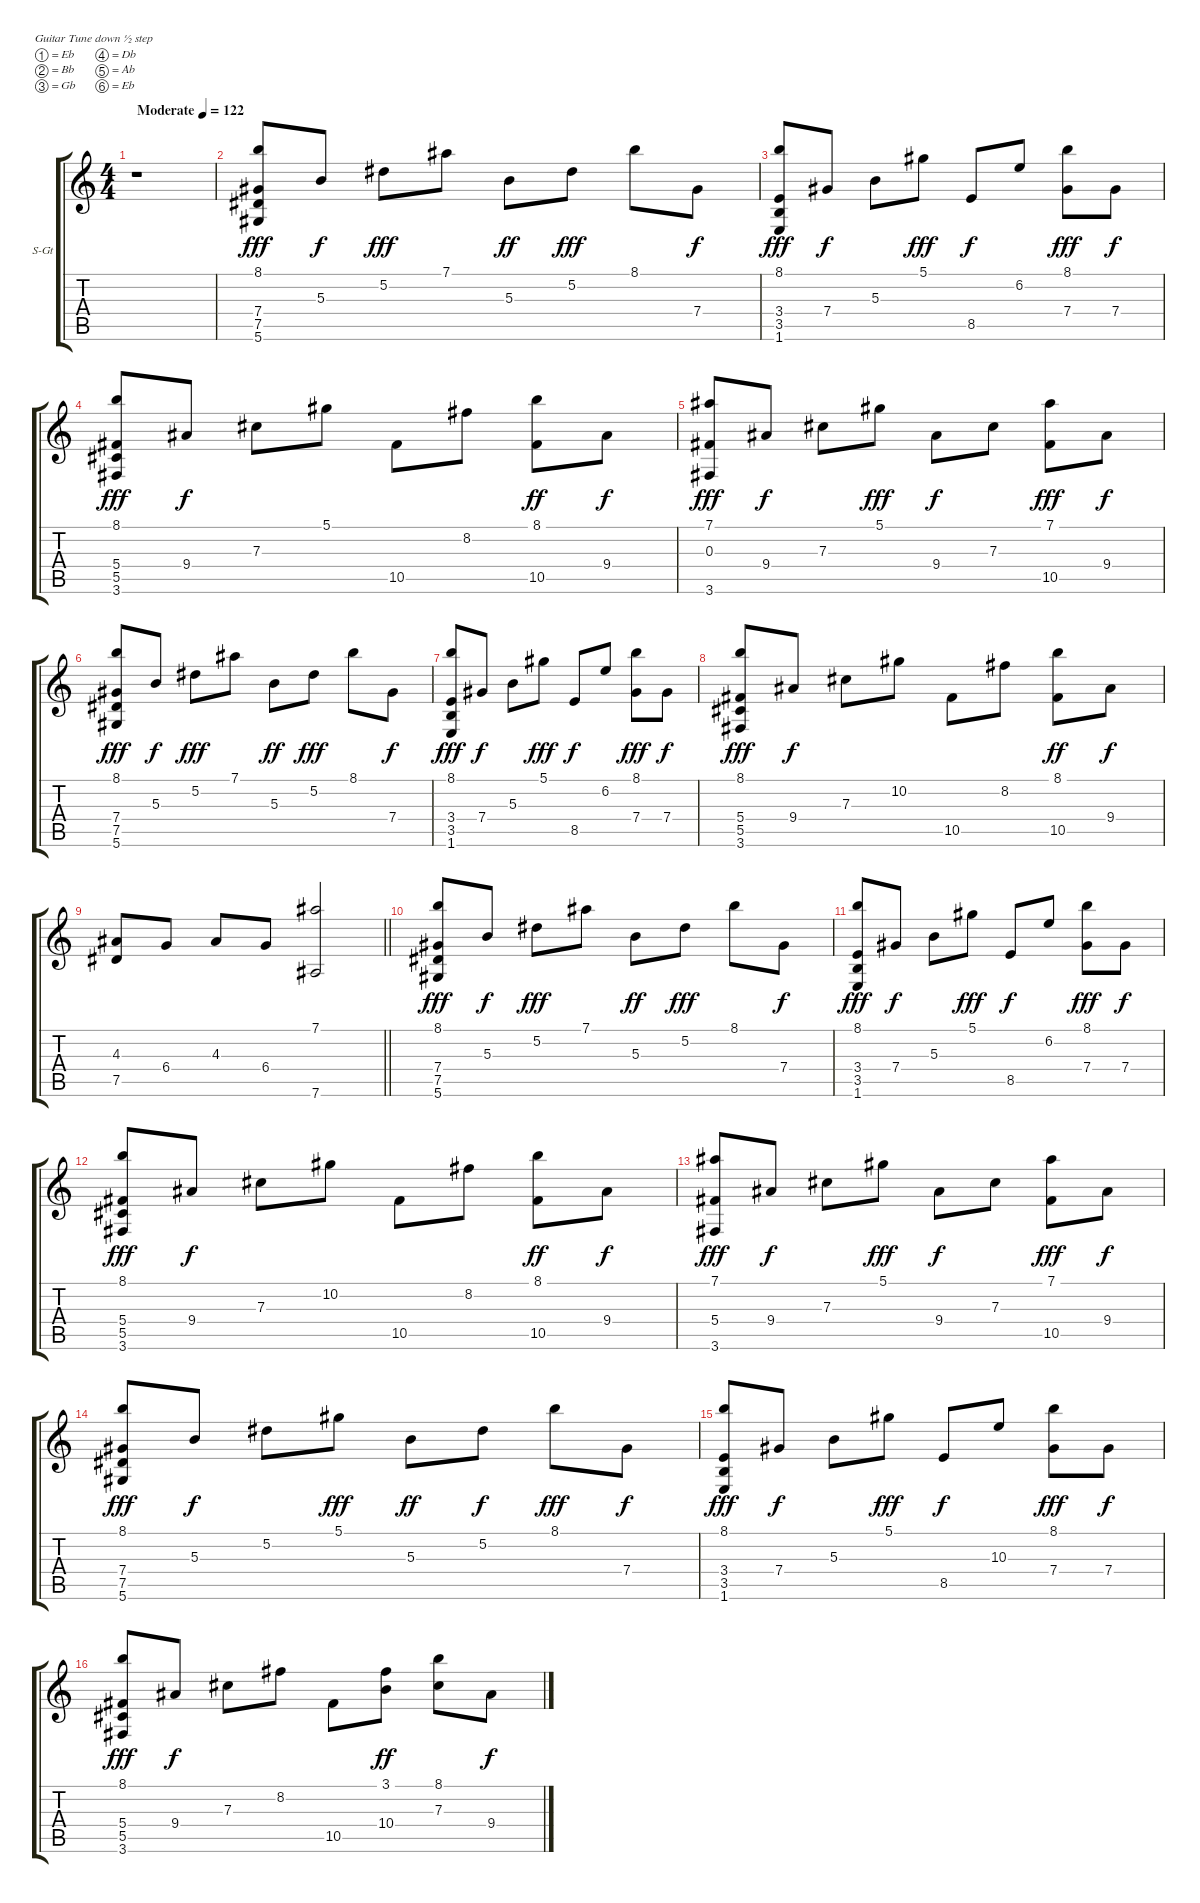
\bracketExtendMode groupsimilarinstruments
\firstSystemTrackNameOrientation horizontal
\otherSystemsTrackNameOrientation horizontal
\track ("Piano" "S-Gt") {instrument acousticgrandpiano}
\staff {score tabs}
\tuning (Eb4 Bb3 Gb3 Db3 Ab2 Eb2)
\displaytranspose 12
\ts (4 4)
\beaming (8 2 2 2 2)
\tempo (122 "Moderate")
\clef g2
\ks c
r.1{dy fff instrument acousticgrandpiano} |
(8.1 7.4 7.5 5.6).8 5.3.8{dy f} 5.2.8{dy fff} 7.1.8 5.3.8{dy ff} 5.2.8{dy fff} 8.1.8 7.4.8{dy f} |
(8.1 3.4 3.5 1.6).8{dy fff} 7.4.8{dy f} 5.3.8 5.1.8{dy fff} 8.5.8{dy f} 6.2.8 (8.1 7.4).8{dy fff} 7.4.8{dy f} |
(8.1 5.4 5.5 3.6).8{dy fff} 9.4.8{dy f} 7.3.8 5.1.8 10.5.8 8.2.8 (8.1 10.5).8{dy ff} 9.4.8{dy f} |
(7.1 0.3 3.6).8{dy fff} 9.4.8{dy f} 7.3.8 5.1.8{dy fff} 9.4.8{dy f} 7.3.8 (7.1 10.5).8{dy fff} 9.4.8{dy f} |
(8.1 7.4 7.5 5.6).8{dy fff} 5.3.8{dy f} 5.2.8{dy fff} 7.1.8 5.3.8{dy ff} 5.2.8{dy fff} 8.1.8 7.4.8{dy f} |
(8.1 3.4 3.5 1.6).8{dy fff} 7.4.8{dy f} 5.3.8 5.1.8{dy fff} 8.5.8{dy f} 6.2.8 (8.1 7.4).8{dy fff} 7.4.8{dy f} |
(8.1 5.4 5.5 3.6).8{dy fff} 9.4.8{dy f} 7.3.8 10.2.8 10.5.8 8.2.8 (8.1 10.5).8{dy ff} 9.4.8{dy f} |
\barLineRight lightlight
(4.3 7.5).8 6.4.8 4.3.8 6.4.8 (7.1 7.6).2 |
(8.1 7.4 7.5 5.6).8{dy fff} 5.3.8{dy f} 5.2.8{dy fff} 7.1.8 5.3.8{dy ff} 5.2.8{dy fff} 8.1.8 7.4.8{dy f} |
(8.1 3.4 3.5 1.6).8{dy fff} 7.4.8{dy f} 5.3.8 5.1.8{dy fff} 8.5.8{dy f} 6.2.8 (8.1 7.4).8{dy fff} 7.4.8{dy f} |
(8.1 5.4 5.5 3.6).8{dy fff} 9.4.8{dy f} 7.3.8 10.2.8 10.5.8 8.2.8 (8.1 10.5).8{dy ff} 9.4.8{dy f} |
(7.1 5.4 3.6).8{dy fff} 9.4.8{dy f} 7.3.8 5.1.8{dy fff} 9.4.8{dy f} 7.3.8 (7.1 10.5).8{dy fff} 9.4.8{dy f} |
(8.1 7.4 7.5 5.6).8{dy fff} 5.3.8{dy f} 5.2.8 5.1.8{dy fff} 5.3.8{dy ff} 5.2.8{dy f} 8.1.8{dy fff} 7.4.8{dy f} |
(8.1 3.4 3.5 1.6).8{dy fff} 7.4.8{dy f} 5.3.8 5.1.8{dy fff} 8.5.8{dy f} 10.3.8 (8.1 7.4).8{dy fff} 7.4.8{dy f} |
(8.1 5.4 5.5 3.6).8{dy fff} 9.4.8{dy f} 7.3.8 8.2.8 10.5.8 (3.1 10.4).8{dy ff} (8.1 7.3).8 9.4.8{dy f}
